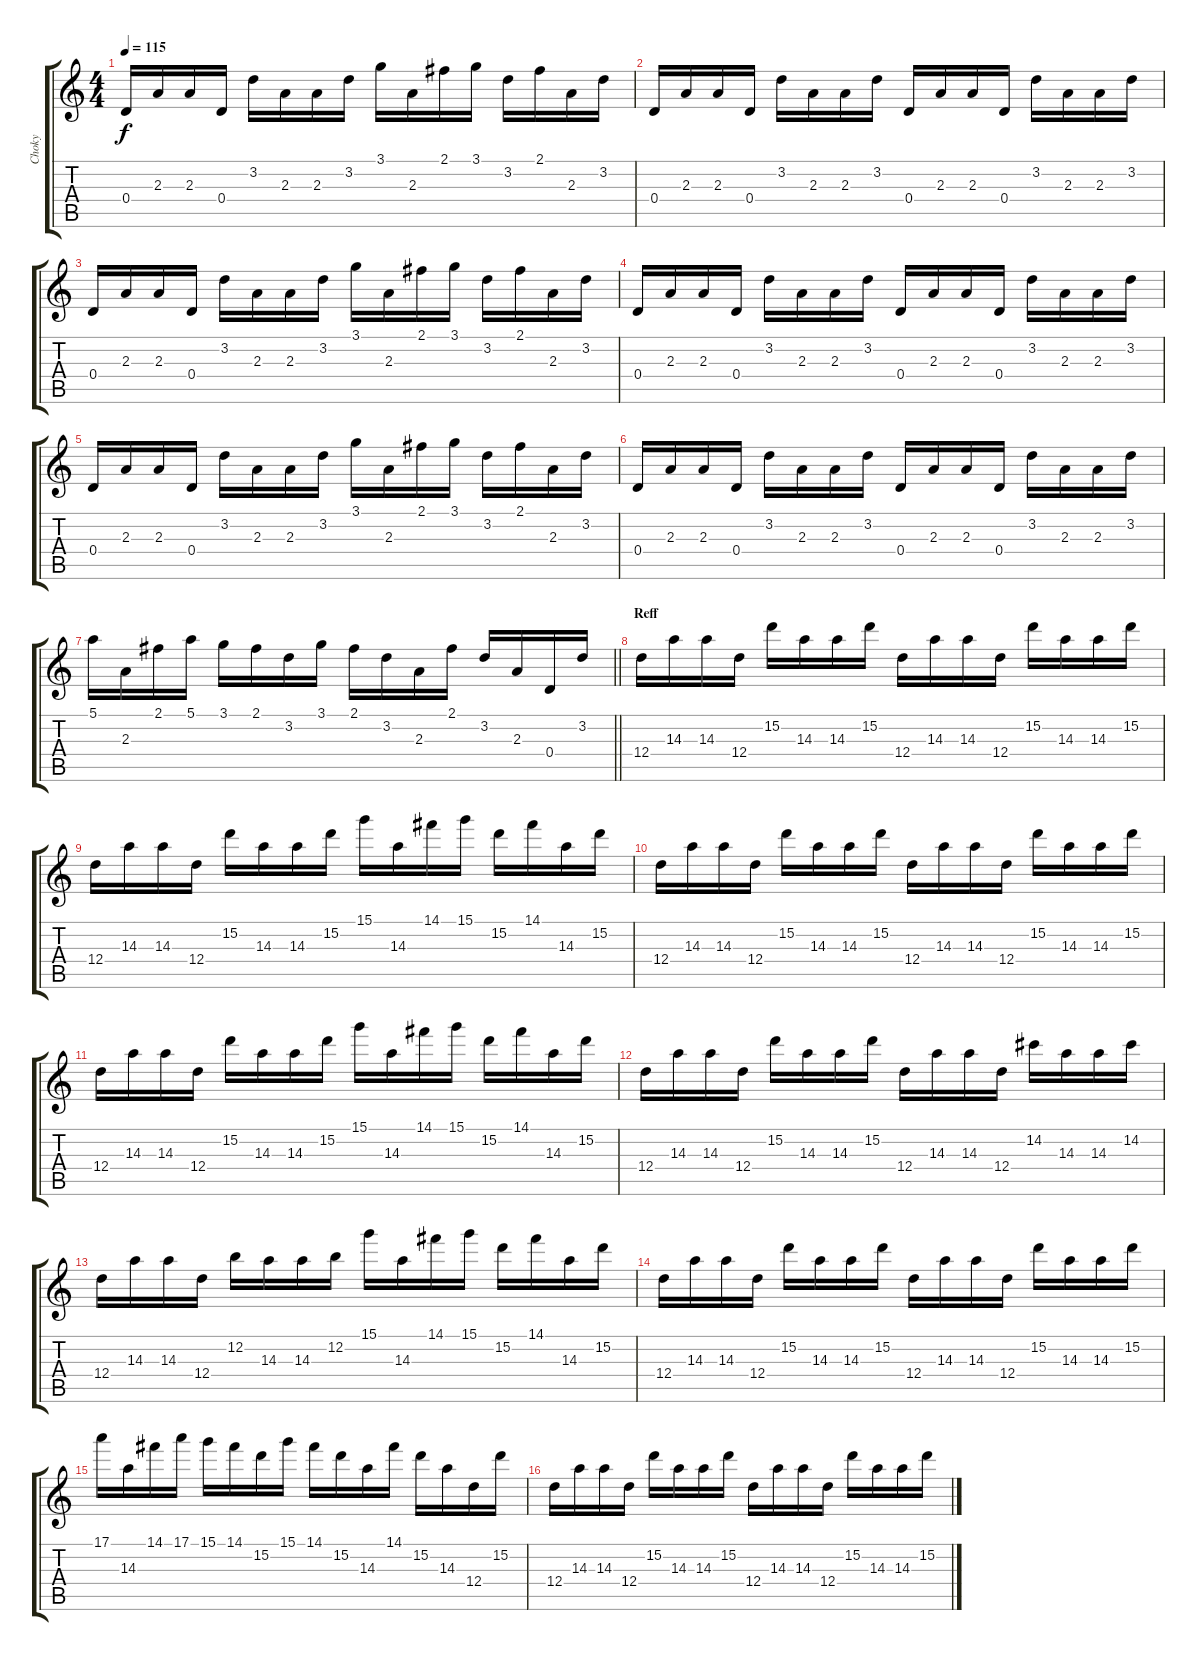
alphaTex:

\track ("Choky" "Choky") {instrument distortionguitar}
\staff {score tabs}
\tuning (E4 B3 G3 D3 A2 E2) {hide}
\ts (4 4)
\tempo 115
\clef g2
\ks c
0.4.16{dy f} 2.3.16 2.3.16 0.4.16 3.2.16 2.3.16 2.3.16 3.2.16 3.1.16 2.3.16 2.1.16 3.1.16 3.2.16 2.1.16 2.3.16 3.2.16 |
0.4.16 2.3.16 2.3.16 0.4.16 3.2.16 2.3.16 2.3.16 3.2.16 0.4.16 2.3.16 2.3.16 0.4.16 3.2.16 2.3.16 2.3.16 3.2.16 |
0.4.16 2.3.16 2.3.16 0.4.16 3.2.16 2.3.16 2.3.16 3.2.16 3.1.16 2.3.16 2.1.16 3.1.16 3.2.16 2.1.16 2.3.16 3.2.16 |
0.4.16 2.3.16 2.3.16 0.4.16 3.2.16 2.3.16 2.3.16 3.2.16 0.4.16 2.3.16 2.3.16 0.4.16 3.2.16 2.3.16 2.3.16 3.2.16 |
0.4.16 2.3.16 2.3.16 0.4.16 3.2.16 2.3.16 2.3.16 3.2.16 3.1.16 2.3.16 2.1.16 3.1.16 3.2.16 2.1.16 2.3.16 3.2.16 |
0.4.16 2.3.16 2.3.16 0.4.16 3.2.16 2.3.16 2.3.16 3.2.16 0.4.16 2.3.16 2.3.16 0.4.16 3.2.16 2.3.16 2.3.16 3.2.16 |
\barLineRight lightlight
5.1.16 2.3.16 2.1.16 5.1.16 3.1.16 2.1.16 3.2.16 3.1.16 2.1.16 3.2.16 2.3.16 2.1.16 3.2.16 2.3.16 0.4.16 3.2.16 |
\section ("" "Reff")
12.4.16 14.3.16 14.3.16 12.4.16 15.2.16 14.3.16 14.3.16 15.2.16 12.4.16 14.3.16 14.3.16 12.4.16 15.2.16 14.3.16 14.3.16 15.2.16 |
12.4.16 14.3.16 14.3.16 12.4.16 15.2.16 14.3.16 14.3.16 15.2.16 15.1.16 14.3.16 14.1.16 15.1.16 15.2.16 14.1.16 14.3.16 15.2.16 |
12.4.16 14.3.16 14.3.16 12.4.16 15.2.16 14.3.16 14.3.16 15.2.16 12.4.16 14.3.16 14.3.16 12.4.16 15.2.16 14.3.16 14.3.16 15.2.16 |
12.4.16 14.3.16 14.3.16 12.4.16 15.2.16 14.3.16 14.3.16 15.2.16 15.1.16 14.3.16 14.1.16 15.1.16 15.2.16 14.1.16 14.3.16 15.2.16 |
12.4.16 14.3.16 14.3.16 12.4.16 15.2.16 14.3.16 14.3.16 15.2.16 12.4.16 14.3.16 14.3.16 12.4.16 14.2.16 14.3.16 14.3.16 14.2.16 |
12.4.16 14.3.16 14.3.16 12.4.16 12.2.16 14.3.16 14.3.16 12.2.16 15.1.16 14.3.16 14.1.16 15.1.16 15.2.16 14.1.16 14.3.16 15.2.16 |
12.4.16 14.3.16 14.3.16 12.4.16 15.2.16 14.3.16 14.3.16 15.2.16 12.4.16 14.3.16 14.3.16 12.4.16 15.2.16 14.3.16 14.3.16 15.2.16 |
17.1.16 14.3.16 14.1.16 17.1.16 15.1.16 14.1.16 15.2.16 15.1.16 14.1.16 15.2.16 14.3.16 14.1.16 15.2.16 14.3.16 12.4.16 15.2.16 |
12.4.16 14.3.16 14.3.16 12.4.16 15.2.16 14.3.16 14.3.16 15.2.16 12.4.16 14.3.16 14.3.16 12.4.16 15.2.16 14.3.16 14.3.16 15.2.16
